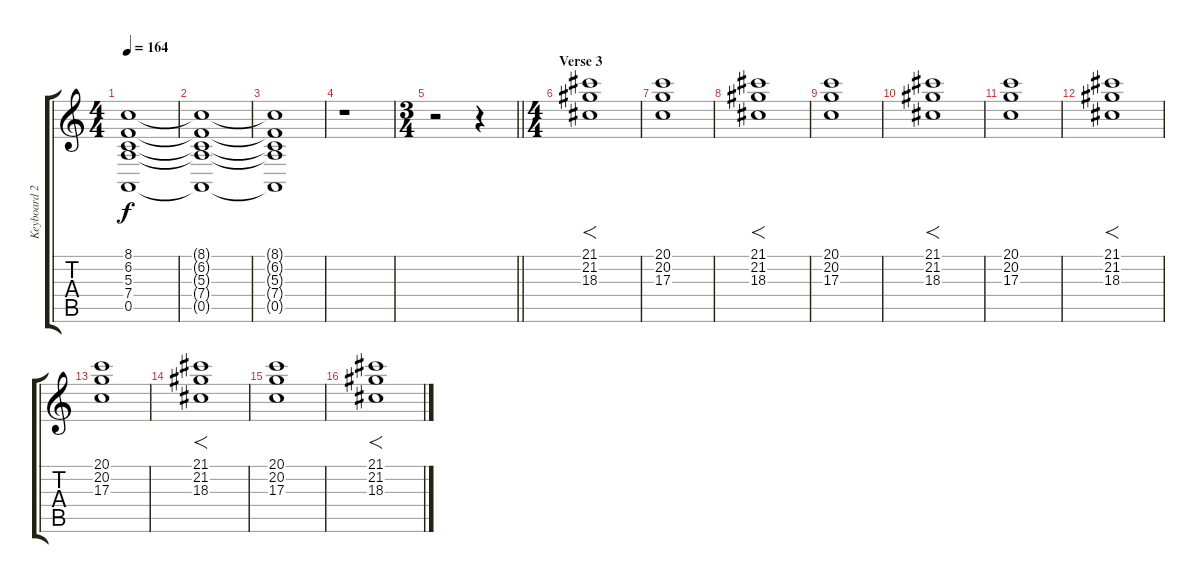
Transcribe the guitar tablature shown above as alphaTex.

\track ("Keyboard 2 (Strings)" "Keyboard 2") {instrument stringensemble1}
\staff {score tabs}
\tuning (E4 B3 G3 D3 A2 E2) {hide}
\ts (4 4)
\tempo 164
\clef g2
\ks c
(8.1 6.2 5.3 7.4 0.5).1{dy f} |
(8.1{t} 6.2{t} 5.3{t} 7.4{t} 0.5{t}).1 |
(8.1{t} 6.2{t} 5.3{t} 7.4{t} 0.5{t}).1 |
r.1 |
\ts (3 4)
\barLineRight lightlight
r.2 r.4 |
\ts (4 4)
\section ("" "Verse 3")
(21.1 21.2 18.3).1{f} |
(20.1 20.2 17.3).1 |
(21.1 21.2 18.3).1{f} |
(20.1 20.2 17.3).1 |
(21.1 21.2 18.3).1{f} |
(20.1 20.2 17.3).1 |
(21.1 21.2 18.3).1{f} |
(20.1 20.2 17.3).1 |
(21.1 21.2 18.3).1{f} |
(20.1 20.2 17.3).1 |
(21.1 21.2 18.3).1{f}
